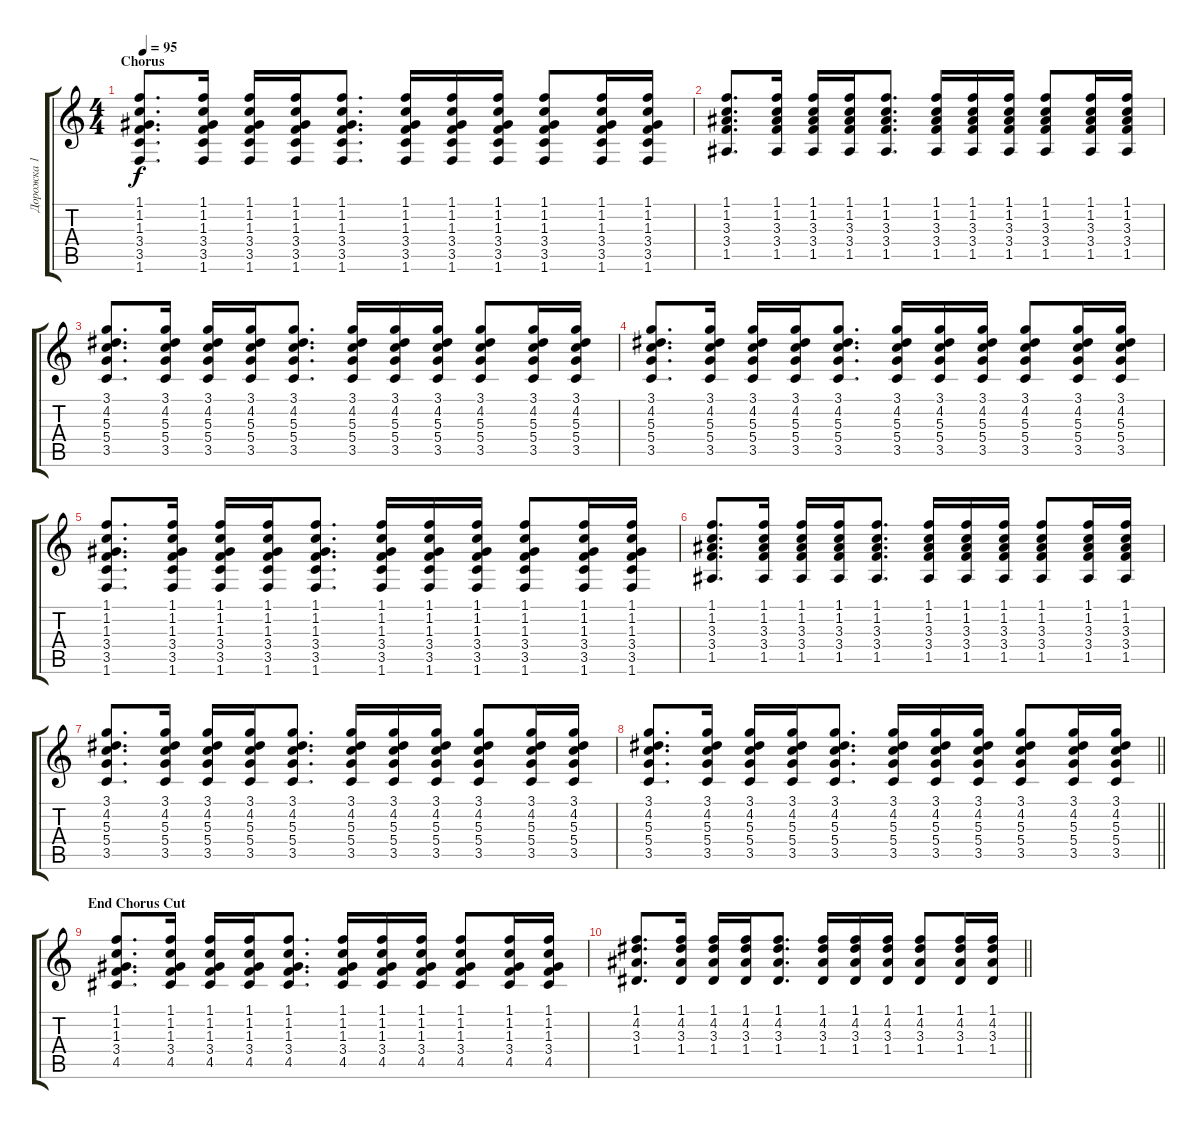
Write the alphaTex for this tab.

\track ("Дорожка 1" "Дорожка 1") {instrument acousticguitarsteel}
\staff {score tabs}
\tuning (E4 B3 G3 D3 A2 E2) {hide}
\ts (4 4)
\section ("" "Chorus")
\tempo 95
\clef g2
\ks c
(1.1 1.2 1.3 3.4 3.5 1.6).8{d dy f} (1.1 1.2 1.3 3.4 3.5 1.6).16 (1.1 1.2 1.3 3.4 3.5 1.6).16 (1.1 1.2 1.3 3.4 3.5 1.6).16 (1.1 1.2 1.3 3.4 3.5 1.6).8{d} (1.1 1.2 1.3 3.4 3.5 1.6).16 (1.1 1.2 1.3 3.4 3.5 1.6).16 (1.1 1.2 1.3 3.4 3.5 1.6).16 (1.1 1.2 1.3 3.4 3.5 1.6).8 (1.1 1.2 1.3 3.4 3.5 1.6).16 (1.1 1.2 1.3 3.4 3.5 1.6).16 |
(1.1 1.2 3.3 3.4 1.5).8{d} (1.1 1.2 3.3 3.4 1.5).16 (1.1 1.2 3.3 3.4 1.5).16 (1.1 1.2 3.3 3.4 1.5).16 (1.1 1.2 3.3 3.4 1.5).8{d} (1.1 1.2 3.3 3.4 1.5).16 (1.1 1.2 3.3 3.4 1.5).16 (1.1 1.2 3.3 3.4 1.5).16 (1.1 1.2 3.3 3.4 1.5).8 (1.1 1.2 3.3 3.4 1.5).16 (1.1 1.2 3.3 3.4 1.5).16 |
(3.1 4.2 5.3 5.4 3.5).8{d} (3.1 4.2 5.3 5.4 3.5).16 (3.1 4.2 5.3 5.4 3.5).16 (3.1 4.2 5.3 5.4 3.5).16 (3.1 4.2 5.3 5.4 3.5).8{d} (3.1 4.2 5.3 5.4 3.5).16 (3.1 4.2 5.3 5.4 3.5).16 (3.1 4.2 5.3 5.4 3.5).16 (3.1 4.2 5.3 5.4 3.5).8 (3.1 4.2 5.3 5.4 3.5).16 (3.1 4.2 5.3 5.4 3.5).16 |
(3.1 4.2 5.3 5.4 3.5).8{d} (3.1 4.2 5.3 5.4 3.5).16 (3.1 4.2 5.3 5.4 3.5).16 (3.1 4.2 5.3 5.4 3.5).16 (3.1 4.2 5.3 5.4 3.5).8{d} (3.1 4.2 5.3 5.4 3.5).16 (3.1 4.2 5.3 5.4 3.5).16 (3.1 4.2 5.3 5.4 3.5).16 (3.1 4.2 5.3 5.4 3.5).8 (3.1 4.2 5.3 5.4 3.5).16 (3.1 4.2 5.3 5.4 3.5).16 |
(1.1 1.2 1.3 3.4 3.5 1.6).8{d} (1.1 1.2 1.3 3.4 3.5 1.6).16 (1.1 1.2 1.3 3.4 3.5 1.6).16 (1.1 1.2 1.3 3.4 3.5 1.6).16 (1.1 1.2 1.3 3.4 3.5 1.6).8{d} (1.1 1.2 1.3 3.4 3.5 1.6).16 (1.1 1.2 1.3 3.4 3.5 1.6).16 (1.1 1.2 1.3 3.4 3.5 1.6).16 (1.1 1.2 1.3 3.4 3.5 1.6).8 (1.1 1.2 1.3 3.4 3.5 1.6).16 (1.1 1.2 1.3 3.4 3.5 1.6).16 |
(1.1 1.2 3.3 3.4 1.5).8{d} (1.1 1.2 3.3 3.4 1.5).16 (1.1 1.2 3.3 3.4 1.5).16 (1.1 1.2 3.3 3.4 1.5).16 (1.1 1.2 3.3 3.4 1.5).8{d} (1.1 1.2 3.3 3.4 1.5).16 (1.1 1.2 3.3 3.4 1.5).16 (1.1 1.2 3.3 3.4 1.5).16 (1.1 1.2 3.3 3.4 1.5).8 (1.1 1.2 3.3 3.4 1.5).16 (1.1 1.2 3.3 3.4 1.5).16 |
(3.1 4.2 5.3 5.4 3.5).8{d} (3.1 4.2 5.3 5.4 3.5).16 (3.1 4.2 5.3 5.4 3.5).16 (3.1 4.2 5.3 5.4 3.5).16 (3.1 4.2 5.3 5.4 3.5).8{d} (3.1 4.2 5.3 5.4 3.5).16 (3.1 4.2 5.3 5.4 3.5).16 (3.1 4.2 5.3 5.4 3.5).16 (3.1 4.2 5.3 5.4 3.5).8 (3.1 4.2 5.3 5.4 3.5).16 (3.1 4.2 5.3 5.4 3.5).16 |
\barLineRight lightlight
(3.1 4.2 5.3 5.4 3.5).8{d} (3.1 4.2 5.3 5.4 3.5).16 (3.1 4.2 5.3 5.4 3.5).16 (3.1 4.2 5.3 5.4 3.5).16 (3.1 4.2 5.3 5.4 3.5).8{d} (3.1 4.2 5.3 5.4 3.5).16 (3.1 4.2 5.3 5.4 3.5).16 (3.1 4.2 5.3 5.4 3.5).16 (3.1 4.2 5.3 5.4 3.5).8 (3.1 4.2 5.3 5.4 3.5).16 (3.1 4.2 5.3 5.4 3.5).16 |
\section ("" "End Chorus Cut")
(1.1 1.2 1.3 3.4 4.5).8{d} (1.1 1.2 1.3 3.4 4.5).16 (1.1 1.2 1.3 3.4 4.5).16 (1.1 1.2 1.3 3.4 4.5).16 (1.1 1.2 1.3 3.4 4.5).8{d} (1.1 1.2 1.3 3.4 4.5).16 (1.1 1.2 1.3 3.4 4.5).16 (1.1 1.2 1.3 3.4 4.5).16 (1.1 1.2 1.3 3.4 4.5).8 (1.1 1.2 1.3 3.4 4.5).16 (1.1 1.2 1.3 3.4 4.5).16 |
\barLineRight lightlight
(1.1 4.2 3.3 1.4).8{d} (1.1 4.2 3.3 1.4).16 (1.1 4.2 3.3 1.4).16 (1.1 4.2 3.3 1.4).16 (1.1 4.2 3.3 1.4).8{d} (1.1 4.2 3.3 1.4).16 (1.1 4.2 3.3 1.4).16 (1.1 4.2 3.3 1.4).16 (1.1 4.2 3.3 1.4).8 (1.1 4.2 3.3 1.4).16 (1.1 4.2 3.3 1.4).16
